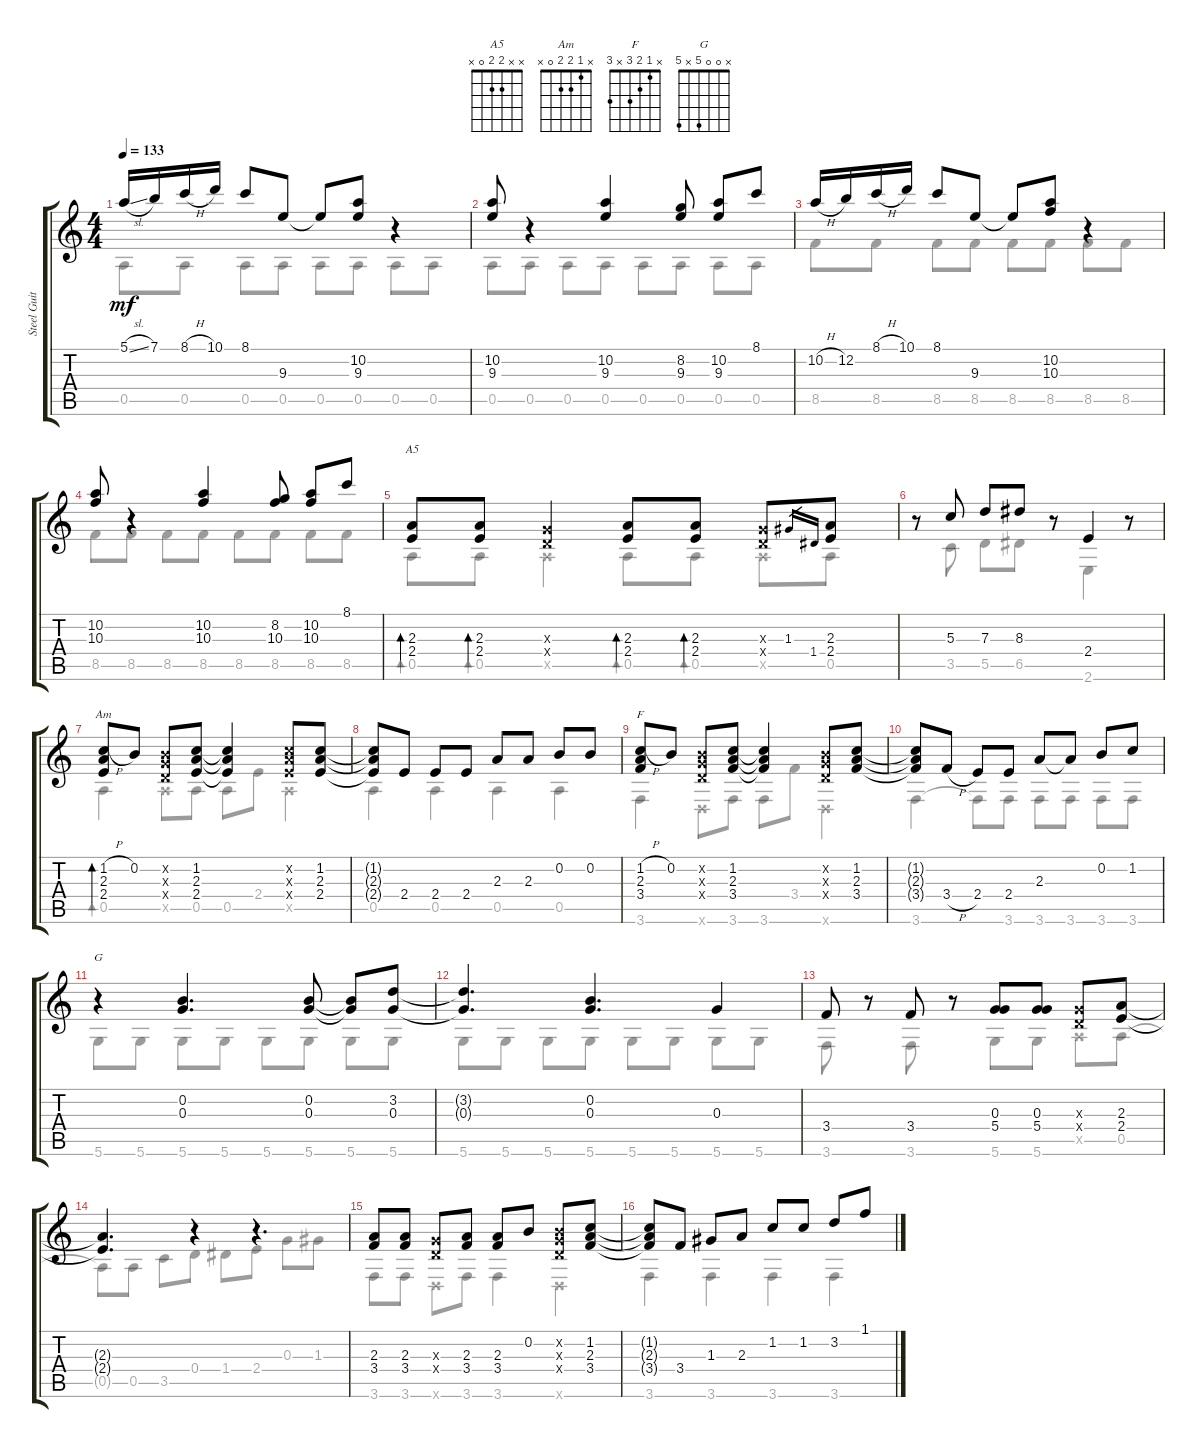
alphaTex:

\track ("Steel Guitar" "Steel Guit") {instrument acousticguitarsteel}
\staff {score tabs}
\tuning (E4 B3 G3 D3 A2 D2) {hide}
\chord ("A5" x x 2 2 0 x)
\chord ("Am" x 1 2 2 0 x)
\chord ("F" x 1 2 3 x 3)
\chord ("G " x 0 0 5 x 5)
\voice
\ts (4 4)
\tempo 133
\clef g2
\ks aminor
5.1{sl}.16{dy mf instrument acousticguitarsteel} 7.1.16 8.1{h}.16 10.1.16 8.1.8 9.3.8 9.3{t}.8 (10.2 9.3).8 r.4 |
(10.2 9.3).8 r.4 (10.2 9.3).4 (8.2 9.3).8 (10.2 9.3).8 8.1.8 |
10.2{h}.16 12.2.16 8.1{h}.16 10.1.16 8.1.8 9.3.8 9.3{t}.8 (10.2 10.3).8 r.4 |
(10.2 10.3).8 r.4 (10.2 10.3).4 (8.2 10.3).8 (10.2 10.3).8 8.1.8 |
(2.3 2.4).8{bd 30 ch "A5"} (2.3 2.4).8{bd 30} (0.3{x} 0.4{x}).4 (2.3 2.4).8{bd 30} (2.3 2.4).8{bd 30} (0.3{x} 0.4{x}).8 1.3.16{gr} 1.4.16{gr} (2.3 2.4).8 |
r.8 5.3.8 7.3.8 8.3.8 r.8 2.4.4 r.8 |
(1.2{h} 2.3 2.4).8{bd 30 ch "Am"} 0.2.8 (0.2{x} 0.3{x} 0.4{x}).8 (1.2 2.3 2.4).8 (1.2{t} 2.3{t} 2.4{t}).4 (1.2{x} 2.3{x} 2.4{x}).8 (1.2 2.3 2.4).8 |
(1.2{t} 2.3{t} 2.4{t}).8 2.4.8 2.4.8 2.4.8 2.3.8 2.3.8 0.2.8 0.2.8 |
(1.2{h} 2.3 3.4).8{ch "F"} 0.2.8 (0.2{x} 0.3{x} 0.4{x}).8 (1.2 2.3 3.4).8 (1.2{t} 2.3{t} 3.4{t}).4 (0.2{x} 0.3{x} 0.4{x}).8 (1.2 2.3 3.4).8 |
(1.2{t} 2.3{t} 3.4{t}).8 3.4{h}.8 2.4.8 2.4.8 2.3.8 2.3{t}.8 0.2.8 1.2.8 |
r.4{ch "G "} (0.2 0.3).4{d} (0.2 0.3).8 (0.2{t} 0.3{t}).8 (3.2 0.3).8 |
(3.2{t} 0.3{t}).4{d} (0.2 0.3).4{d} 0.3.4 |
3.4.8 r.8 3.4.8 r.8 (0.3 5.4).8 (0.3 5.4).8 (0.3{x} 0.4{x}).8 (2.3 2.4).8 |
(2.3{t} 2.4{t}).4{d} r.4 r.4{d} |
(2.3 3.4).8 (2.3 3.4).8 (0.3{x} 0.4{x}).8 (2.3 3.4).8 (2.3 3.4).8 0.2.8 (0.2{x} 0.3{x} 0.4{x}).8 (1.2 2.3 3.4).8 |
(1.2{t} 2.3{t} 3.4{t}).8 3.4.8 1.3.8 2.3.8 1.2.8 1.2.8 3.2.8 1.1.8
\voice
\clef g2
\ottava regular
\simile none
\ks aminor
0.5.8{dy mf} 0.5.8 0.5.8 0.5.8 0.5.8 0.5.8 0.5.8 0.5.8 |
0.5.8 0.5.8 0.5.8 0.5.8 0.5.8 0.5.8 0.5.8 0.5.8 |
8.5.8 8.5.8 8.5.8 8.5.8 8.5.8 8.5.8 8.5.8 8.5.8 |
8.5.8 8.5.8 8.5.8 8.5.8 8.5.8 8.5.8 8.5.8 8.5.8 |
0.5.8{bd 30} 0.5.8{bd 30} 0.5{x}.4 0.5.8{bd 30} 0.5.8{bd 30} 0.5{x}.8 0.5.8 |
r.8 3.5.8 5.5.8 6.5.8 r.8 2.6.4 r.8 |
0.5.4{bd 30} 0.5{x}.8 0.5.8 0.5.8 2.4.8 0.5{x}.4 |
0.5.4 0.5.4 0.5.4 0.5.4 |
3.6.4 0.6{x}.8 3.6.8 3.6.8 3.4.8 0.6{x}.4 |
3.6.4 3.6{t}.8 3.6.8 3.6.8 3.6.8 3.6.8 3.6.8 |
5.6.8 5.6.8 5.6.8 5.6.8 5.6.8 5.6.8 5.6.8 5.6.8 |
5.6.8 5.6.8 5.6.8 5.6.8 5.6.8 5.6.8 5.6.8 5.6.8 |
3.6.8 r.8 3.6.8 r.8 5.6.8 5.6.8 0.5{x}.8 0.5.8 |
0.5{t}.8 0.5.8 3.5.8 0.4.8 1.4.8 2.4.8 0.3.8 1.3.8 |
3.6.8 3.6.8 0.6{x}.8 3.6.8 3.6.4 0.6{x}.4 |
3.6.4 3.6.4 3.6.4 3.6.4
